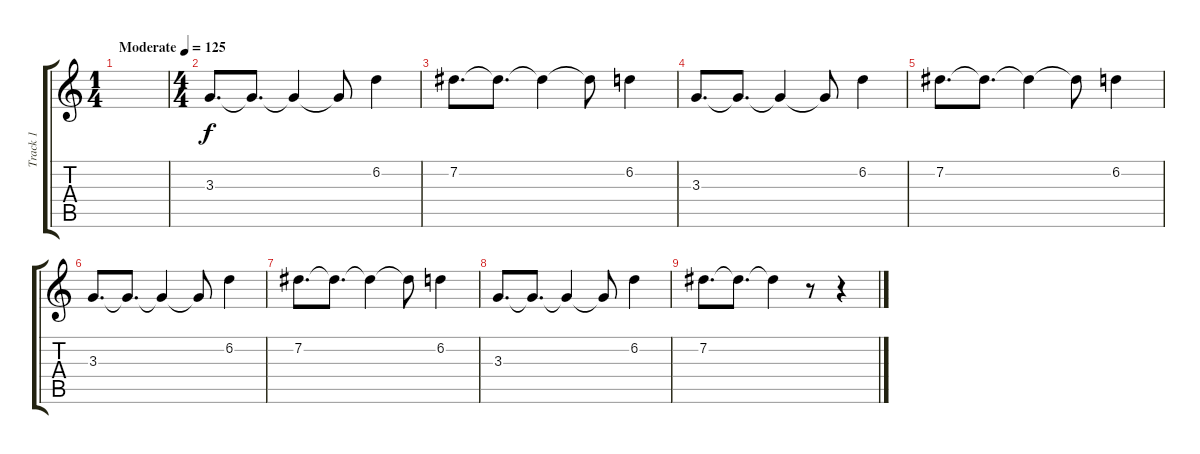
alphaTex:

\track ("Track 1" "Track 1") {instrument distortionguitar}
\staff {score tabs}
\tuning (Db4 Ab3 E3 B2 Gb2 B1) {hide}
\ts (1 4)
\tempo (125 "Moderate")
\clef g2
\ks c
|
\ts (4 4)
3.3.8{d volume 16} 3.3{t}.8{d} 3.3{t}.4 3.3{t}.8 6.2.4 |
7.2.8{d} 7.2{t}.8{d} 7.2{t}.4 7.2{t}.8 6.2.4 |
3.3.8{d} 3.3{t}.8{d} 3.3{t}.4 3.3{t}.8 6.2.4 |
7.2.8{d} 7.2{t}.8{d} 7.2{t}.4 7.2{t}.8 6.2.4 |
3.3.8{d} 3.3{t}.8{d} 3.3{t}.4 3.3{t}.8 6.2.4 |
7.2.8{d} 7.2{t}.8{d} 7.2{t}.4 7.2{t}.8 6.2.4 |
3.3.8{d} 3.3{t}.8{d} 3.3{t}.4 3.3{t}.8 6.2.4 |
7.2.8{d} 7.2{t}.8{d} 7.2{t}.4 r.8 r.4
